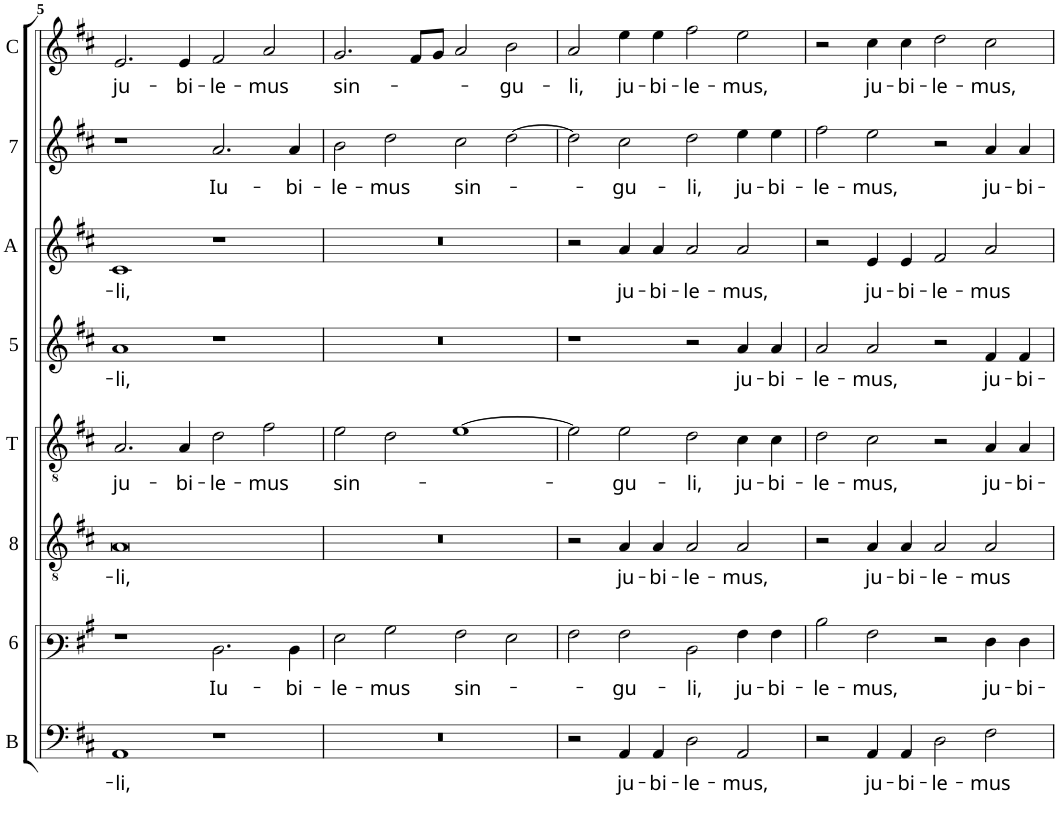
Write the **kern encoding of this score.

**kern	**text	**kern	**text	**kern	**text	**kern	**text	**kern	**text	**kern	**text	**kern	**text	**kern	**text
*part8	*part8	*part7	*part7	*part6	*part6	*part5	*part5	*part4	*part4	*part3	*part3	*part2	*part2	*part1	*part1
*staff8	*staff8	*staff7	*staff7	*staff6	*staff6	*staff5	*staff5	*staff4	*staff4	*staff3	*staff3	*staff2	*staff2	*staff1	*staff1
*I"Basis	*	*I"Sexta	*	*I"Octava	*	*I"Tenor	*	*I"Quinta	*	*I"Altus	*	*I"Septima	*	*I"Cantus	*
*I'B	*	*	*	*	*	*I'T	*	*	*	*I'A	*	*	*	*I'C	*
!!LO:PB:g=z
*clefF4	*	*clefF3	*	*clefGv2	*	*clefGv2	*	*clefG2	*	*clefG2	*	*clefG2	*	*clefG2	*
*k[f#c#]	*	*k[f#c#]	*	*k[f#c#]	*	*k[f#c#]	*	*k[f#c#]	*	*k[f#c#]	*	*k[f#c#]	*	*k[f#c#]	*
*D:	*	*D:	*	*D:	*	*D:	*	*D:	*	*D:	*	*D:	*	*D:	*
*M4/2	*	*M4/2	*	*M4/2	*	*M4/2	*	*M4/2	*	*M4/2	*	*M4/2	*	*M4/2	*
=5	=5	=5	=5	=5	=5	=5	=5	=5	=5	=5	=5	=5	=5	=5	=5
!	!LO:LY:b	!	!	!	!LO:LY:b	!	!LO:LY:b	!	!LO:LY:b	!	!LO:LY:b	!	!	!	!LO:LY:b
1AA	-li,	1r	.	0A	-li,	2.A/	ju-	1a	-li,	1c#	-li,	1r	.	2.e/	ju-
!	!	!	!	!	!	!	!LO:LY:b	!	!	!	!	!	!	!	!LO:LY:b
.	.	.	.	.	.	4A/	-bi-	.	.	.	.	.	.	4e/	-bi-
!	!	!	!LO:LY:b	!	!	!	!LO:LY:b	!	!	!	!	!	!LO:LY:b	!	!LO:LY:b
1r	.	2.D\	Iu-	.	.	2d\	-le-	1r	.	1r	.	2.a/	Iu-	2f#/	-le-
!	!	!	!	!	!	!	!LO:LY:b	!	!	!	!	!	!	!	!LO:LY:b
.	.	.	.	.	.	2f#\	-mus	.	.	.	.	.	.	2a/	-mus
!	!	!	!LO:LY:b	!	!	!	!	!	!	!	!	!	!LO:LY:b	!	!
.	.	4D\	-bi-	.	.	.	.	.	.	.	.	4a/	-bi-	.	.
=6	=6	=6	=6	=6	=6	=6	=6	=6	=6	=6	=6	=6	=6	=6	=6
!	!	!	!LO:LY:b	!	!	!	!LO:LY:b	!	!	!	!	!	!LO:LY:b	!	!LO:LY:b
0r	.	2G\	-le-	0r	.	2e\	sin-	0r	.	0r	.	2b\	-le-	2.g/	sin-
!	!	!	!LO:LY:b	!	!	!	!	!	!	!	!	!	!LO:LY:b	!	!
.	.	2B\	-mus	.	.	2d\	.	.	.	.	.	2dd\	-mus	.	.
.	.	.	.	.	.	.	.	.	.	.	.	.	.	8f#/L	.
.	.	.	.	.	.	.	.	.	.	.	.	.	.	8g/J	.
!	!	!	!LO:LY:b	!	!	!	!	!	!	!	!	!	!LO:LY:b	!	!
.	.	2A\	sin-	.	.	[1e	.	.	.	.	.	2cc#\	sin-	2a/	.
!	!	!	!	!	!	!	!	!	!	!	!	!	!	!	!LO:LY:b
.	.	2G\	.	.	.	.	.	.	.	.	.	[2dd\	.	2b\	-gu-
=7	=7	=7	=7	=7	=7	=7	=7	=7	=7	=7	=7	=7	=7	=7	=7
!	!	!	!	!	!	!	!	!	!	!	!	!	!	!	!LO:LY:b
2r	.	2A\	.	2r	.	2e\]	.	1r	.	2r	.	2dd\]	.	2a/	-li,
!	!LO:LY:b	!	!LO:LY:b	!	!LO:LY:b	!	!LO:LY:b	!	!	!	!LO:LY:b	!	!LO:LY:b	!	!LO:LY:b
4AA/	ju-	2A\	-gu-	4A/	ju-	2e\	-gu-	.	.	4a/	ju-	2cc#\	-gu-	4ee\	ju-
!	!LO:LY:b	!	!	!	!LO:LY:b	!	!	!	!	!	!LO:LY:b	!	!	!	!LO:LY:b
4AA/	-bi-	.	.	4A/	-bi-	.	.	.	.	4a/	-bi-	.	.	4ee\	-bi-
!	!LO:LY:b	!	!LO:LY:b	!	!LO:LY:b	!	!LO:LY:b	!	!	!	!LO:LY:b	!	!LO:LY:b	!	!LO:LY:b
2D\	-le-	2D\	-li,	2A/	-le-	2d\	-li,	2r	.	2a/	-le-	2dd\	-li,	2ff#\	-le-
!	!LO:LY:b	!	!LO:LY:b	!	!LO:LY:b	!	!LO:LY:b	!	!LO:LY:b	!	!LO:LY:b	!	!LO:LY:b	!	!LO:LY:b
2AA/	-mus,	4A\	ju-	2A/	-mus,	4c#\	ju-	4a/	ju-	2a/	-mus,	4ee\	ju-	2ee\	-mus,
!	!	!	!LO:LY:b	!	!	!	!LO:LY:b	!	!LO:LY:b	!	!	!	!LO:LY:b	!	!
.	.	4A\	-bi-	.	.	4c#\	-bi-	4a/	-bi-	.	.	4ee\	-bi-	.	.
=8	=8	=8	=8	=8	=8	=8	=8	=8	=8	=8	=8	=8	=8	=8	=8
!	!	!	!LO:LY:b	!	!	!	!LO:LY:b	!	!LO:LY:b	!	!	!	!LO:LY:b	!	!
2r	.	2d\	-le-	2r	.	2d\	-le-	2a/	-le-	2r	.	2ff#\	-le-	2r	.
!	!LO:LY:b	!	!LO:LY:b	!	!LO:LY:b	!	!LO:LY:b	!	!LO:LY:b	!	!LO:LY:b	!	!LO:LY:b	!	!LO:LY:b
4AA/	ju-	2A\	-mus,	4A/	ju-	2c#\	-mus,	2a/	-mus,	4e/	ju-	2ee\	-mus,	4cc#\	ju-
!	!LO:LY:b	!	!	!	!LO:LY:b	!	!	!	!	!	!LO:LY:b	!	!	!	!LO:LY:b
4AA/	-bi-	.	.	4A/	-bi-	.	.	.	.	4e/	-bi-	.	.	4cc#\	-bi-
!	!LO:LY:b	!	!	!	!LO:LY:b	!	!	!	!	!	!LO:LY:b	!	!	!	!LO:LY:b
2D\	-le-	2r	.	2A/	-le-	2r	.	2r	.	2f#/	-le-	2r	.	2dd\	-le-
!	!LO:LY:b	!	!LO:LY:b	!	!LO:LY:b	!	!LO:LY:b	!	!LO:LY:b	!	!LO:LY:b	!	!LO:LY:b	!	!LO:LY:b
2F#\	-mus	4F#\	ju-	2A/	-mus	4A/	ju-	4f#/	ju-	2a/	-mus	4a/	ju-	2cc#\	-mus,
!	!	!	!LO:LY:b	!	!	!	!LO:LY:b	!	!LO:LY:b	!	!	!	!LO:LY:b	!	!
.	.	4F#\	-bi-	.	.	4A/	-bi-	4f#/	-bi-	.	.	4a/	-bi-	.	.
=	=	=	=	=	=	=	=	=	=	=	=	=	=	=	=
*-	*-	*-	*-	*-	*-	*-	*-	*-	*-	*-	*-	*-	*-	*-	*-
